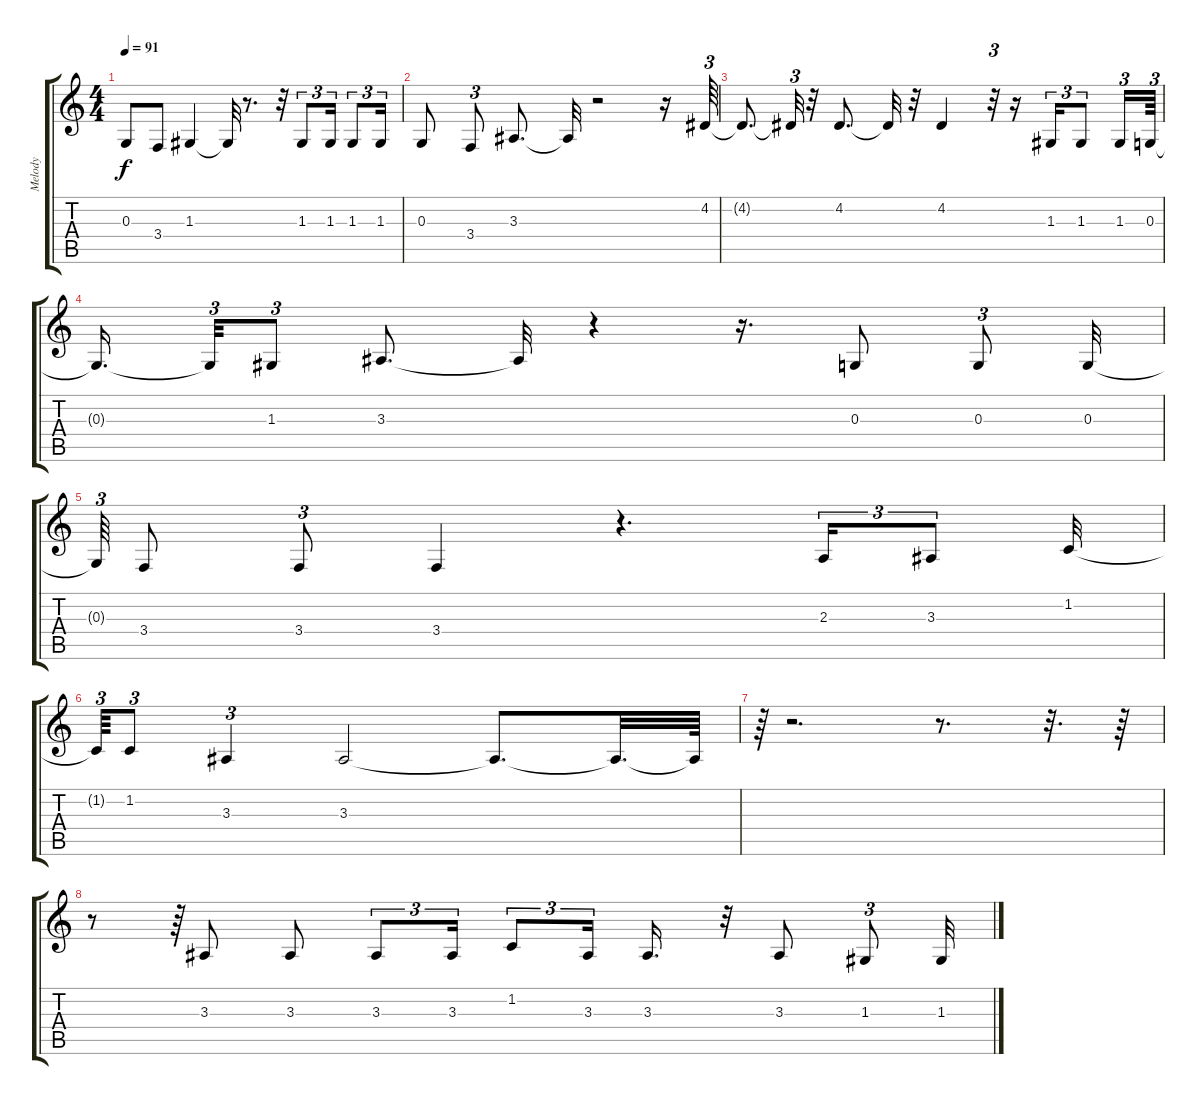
\track ("Melody" "Melody") {instrument altosax}
\staff {score tabs}
\tuning (E4 B3 G3 D3 A2 E2) {hide}
\ts (4 4)
\tempo 91
\clef g2
\ks c
0.3.8{dy f} 3.4.8 1.3.4 1.3{t}.32 r.8{d} r.32 1.3.8{tu (3 2)} 1.3.16{tu (3 2)} 1.3.8{tu (3 2)} 1.3.16{tu (3 2)} |
0.3.8 3.4.8{tu (3 2)} 3.3.8{d} 3.3{t}.32 r.2 r.16 4.2.64{tu (3 2)} |
4.2{t}.8{d} 4.2{t}.32{tu (3 2)} r.32 4.2.8{d} 4.2{t}.32 r.32 4.2.4 r.32{tu (3 2)} r.16 1.3.16{tu (3 2)} 1.3.8{tu (3 2)} 1.3.16{tu (3 2)} 0.3.64{tu (3 2)} |
0.3{t}.16{d beam splitsecondary} 0.3{t}.32{tu (3 2)} 1.3.8{tu (3 2)} 3.3.8{d} 3.3{t}.32 r.4 r.16{d} 0.3.8 0.3.8{tu (3 2)} 0.3.32 |
0.3{t}.64{tu (3 2)} 3.4.8 3.4.8{tu (3 2)} 3.4.4 r.4{d} 2.3.16{tu (3 2)} 3.3.8{tu (3 2)} 1.2.32 |
1.2{t}.64{tu (3 2)} 1.2.8{tu (3 2)} 3.3.4{tu (3 2)} 3.3.2 3.3{t}.8{d} 3.3{t}.32{d} 3.3{t}.64 |
r.64{tu (3 2)} r.2{d} r.8{d} r.32{d} r.64 |
r.8 r.64{tu (3 2)} 3.3.8 3.3.8 3.3.8{tu (3 2)} 3.3.16{tu (3 2)} 1.2.8{tu (3 2)} 3.3.16{tu (3 2)} 3.3.16{d} r.32 3.3.8 1.3.8{tu (3 2)} 1.3.32
